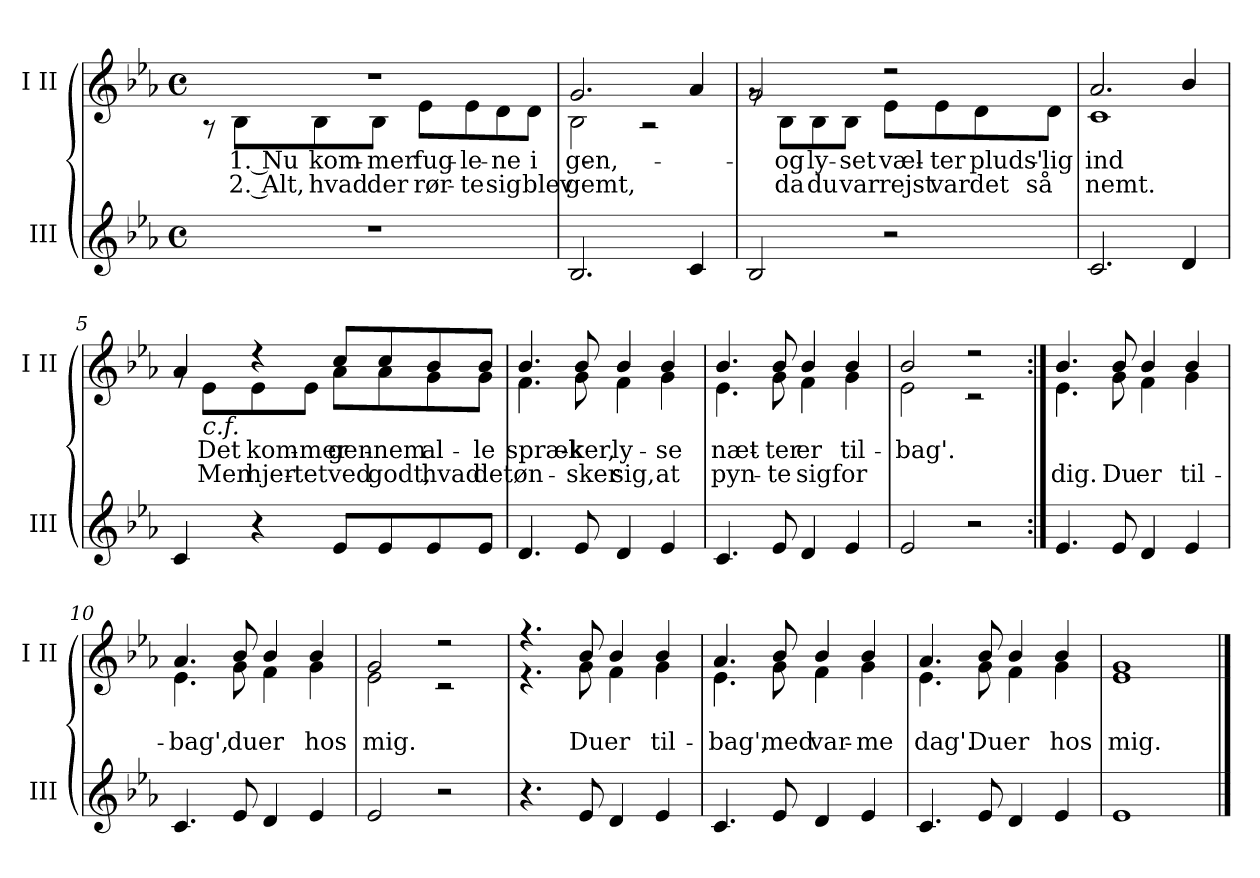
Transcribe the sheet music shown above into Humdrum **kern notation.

**kern	**kern	**text	**text
*part2	*part1	*part1	*part1
*staff2	*staff1	*staff1	*staff1
*I"III	*I"I II	*	*
*I'III	*I'I II	*	*
*clefG2	*clefG2	*	*
*k[b-e-a-]	*k[b-e-a-]	*	*
*M4/4	*M4/4	*	*
*met(c)	*met(c)	*	*
=1	=1	=1	=1
*	*^	*	*
1r	1r	8r	.	.
!	!	!	!LO:LY:b	!LO:LY:b
.	.	8B-\L	1. Nu	2. Alt,
!	!	!	!LO:LY:b	!LO:LY:b
.	.	8B-\	kom-	hvad
!	!	!	!LO:LY:b	!LO:LY:b
.	.	8B-\J	-mer	der
!	!	!	!LO:LY:b	!LO:LY:b
.	.	8e-\L	fug-	rør-
!	!	!	!LO:LY:b	!LO:LY:b
.	.	8e-\	-le-	-te
!	!	!	!LO:LY:b	!LO:LY:b
.	.	8d\	-ne	sig
!	!	!	!LO:LY:b	!LO:LY:b
.	.	8d\J	i-	blev
=2	=2	=2	=2	=2
!	!	!	!LO:LY:b	!LO:LY:b
2.B-/	2.g/	2B-\	-gen,	gemt,
.	.	2r	.	.
4c/	4a-/	.	.	.
=3	=3	=3	=3	=3
2B-/	2g/	8rg	.	.
!	!	!	!LO:LY:b	!LO:LY:b
.	.	8B-\L	og	da
!	!	!	!LO:LY:b	!LO:LY:b
.	.	8B-\	ly-	du
!	!	!	!LO:LY:b	!LO:LY:b
.	.	8B-\J	-set	var
!	!	!	!LO:LY:b	!LO:LY:b
2r	2r	8e-\L	væl-	rejst
!	!	!	!LO:LY:b	!LO:LY:b
.	.	8e-\	-ter	var
!	!	!	!LO:LY:b	!LO:LY:b
.	.	8d\	pluds'-	det
!	!	!	!LO:LY:b	!LO:LY:b
.	.	8d\J	-lig	så
!!LO:LB:g=z	!!
=4	=4	=4	=4	=4
!	!	!	!LO:LY:b	!LO:LY:b
2.c/	2.a-/	1c	ind	nemt.
4d/	4b-/	.	.	.
=5	=5	=5	=5	=5
4c/	4a-/	8rg	.	.
!	!	!LO:TX:b:i:t=c.f.	!	!
!	!	!	!LO:LY:b	!LO:LY:b
.	.	8e-\L	Det	Men
!	!	!	!LO:LY:b	!LO:LY:b
4r	4r	8e-\	kom-	hjer-
!	!	!	!LO:LY:b	!LO:LY:b
.	.	8e-\J	-mer	-tet
!	!	!	!LO:LY:b	!LO:LY:b
!	!	!	!LO:LY:b	!LO:LY:b
8e-/L	8cc/L	8a-\L	gen-	ved
!	!	!	!LO:LY:b	!LO:LY:b
!	!	!	!LO:LY:b	!LO:LY:b
8e-/	8cc/	8a-\	-nem	godt,
!	!	!	!LO:LY:b	!LO:LY:b
!	!	!	!LO:LY:b	!LO:LY:b
8e-/	8b-/	8g\	al-	hvad
!	!	!	!LO:LY:b	!LO:LY:b
!	!	!	!LO:LY:b	!LO:LY:b
8e-/J	8b-/J	8g\J	-le	det
=6	=6	=6	=6	=6
!	!	!	!LO:LY:b	!LO:LY:b
!	!	!	!LO:LY:b	!LO:LY:b
4.d/	4.b-/	4.f\	spræk-	øn-
!	!	!	!LO:LY:b	!LO:LY:b
!	!	!	!LO:LY:b	!LO:LY:b
8e-/	8b-/	8g\	-ker,	-sker
!	!	!	!LO:LY:b	!LO:LY:b
!	!	!	!LO:LY:b	!LO:LY:b
4d/	4b-/	4f\	ly-	sig,
!	!	!	!LO:LY:b	!LO:LY:b
!	!	!	!LO:LY:b	!LO:LY:b
4e-/	4b-/	4g\	-se	at
=7	=7	=7	=7	=7
!	!	!	!LO:LY:b	!LO:LY:b
!	!	!	!LO:LY:b	!LO:LY:b
4.c/	4.b-/	4.e-\	næt-	pyn-
!	!	!	!LO:LY:b	!LO:LY:b
!	!	!	!LO:LY:b	!LO:LY:b
8e-/	8b-/	8g\	-ter	-te
!	!	!	!LO:LY:b	!LO:LY:b
!	!	!	!LO:LY:b	!LO:LY:b
4d/	4b-/	4f\	er	sig
!	!	!	!LO:LY:b	!LO:LY:b
!	!	!	!LO:LY:b	!LO:LY:b
4e-/	4b-/	4g\	til-	for
!!LO:LB:g=z	!!
=8	=8	=8	=8	=8
!	!	!	!LO:LY:b	!
!	!	!	!LO:LY:b	!
2e-/	2b-/	2e-\	-bag'.	.
2r	2r	2r	.	.
=9:|!	=9:|!	=9:|!	=9:|!	=9:|!
!	!	!	!LO:LY:b	!
!	!	!	!	!LO:LY:b
4.e-/	4.b-/	4.e-\	.	dig.
!	!	!	!LO:LY:b	!
!	!	!	!	!LO:LY:b
8e-/	8b-/	8g\	.	Du
!	!	!	!LO:LY:b	!
!	!	!	!	!LO:LY:b
4d/	4b-/	4f\	.	er
!	!	!	!LO:LY:b	!
!	!	!	!	!LO:LY:b
4e-/	4b-/	4g\	.	til-
=10	=10	=10	=10	=10
!	!	!	!LO:LY:b	!
!	!	!	!	!LO:LY:b
4.c/	4.a-/	4.e-\	.	-bag',
!	!	!	!LO:LY:b	!
!	!	!	!	!LO:LY:b
8e-/	8b-/	8g\	.	du
!	!	!	!LO:LY:b	!
!	!	!	!	!LO:LY:b
4d/	4b-/	4f\	.	er
!	!	!	!LO:LY:b	!
!	!	!	!	!LO:LY:b
4e-/	4b-/	4g\	.	hos
=11	=11	=11	=11	=11
!	!	!	!LO:LY:b	!
!	!	!	!	!LO:LY:b
2e-/	2g/	2e-\	.	mig.
2r	2r	2r	.	.
=12	=12	=12	=12	=12
4.r	4.r	4.r	.	.
!	!	!	!LO:LY:b	!
!	!	!	!	!LO:LY:b
8e-/	8b-/	8g\	.	Du
!	!	!	!LO:LY:b	!
!	!	!	!	!LO:LY:b
4d/	4b-/	4f\	.	er
!	!	!	!LO:LY:b	!
!	!	!	!	!LO:LY:b
4e-/	4b-/	4g\	.	til-
!!LO:LB:g=z	!!
=13	=13	=13	=13	=13
!	!	!	!LO:LY:b	!
!	!	!	!	!LO:LY:b
4.c/	4.a-/	4.e-\	.	-bag',
!	!	!	!LO:LY:b	!
!	!	!	!	!LO:LY:b
8e-/	8b-/	8g\	.	med
!	!	!	!LO:LY:b	!
!	!	!	!	!LO:LY:b
4d/	4b-/	4f\	.	var-
!	!	!	!LO:LY:b	!
!	!	!	!	!LO:LY:b
4e-/	4b-/	4g\	.	-me
=14	=14	=14	=14	=14
!	!	!	!LO:LY:b	!
!	!	!	!	!LO:LY:b
4.c/	4.a-/	4.e-\	.	dag'.
!	!	!	!LO:LY:b	!
!	!	!	!	!LO:LY:b
8e-/	8b-/	8g\	.	Du
!	!	!	!LO:LY:b	!
!	!	!	!	!LO:LY:b
4d/	4b-/	4f\	.	er
!	!	!	!LO:LY:b	!
!	!	!	!	!LO:LY:b
4e-/	4b-/	4g\	.	hos
=15	=15	=15	=15	=15
!	!	!	!LO:LY:b	!
!	!	!	!	!LO:LY:b
1e-	1g	1e-	.	mig.
*	*v	*v	*	*
==	==	==	==
*-	*-	*-	*-
